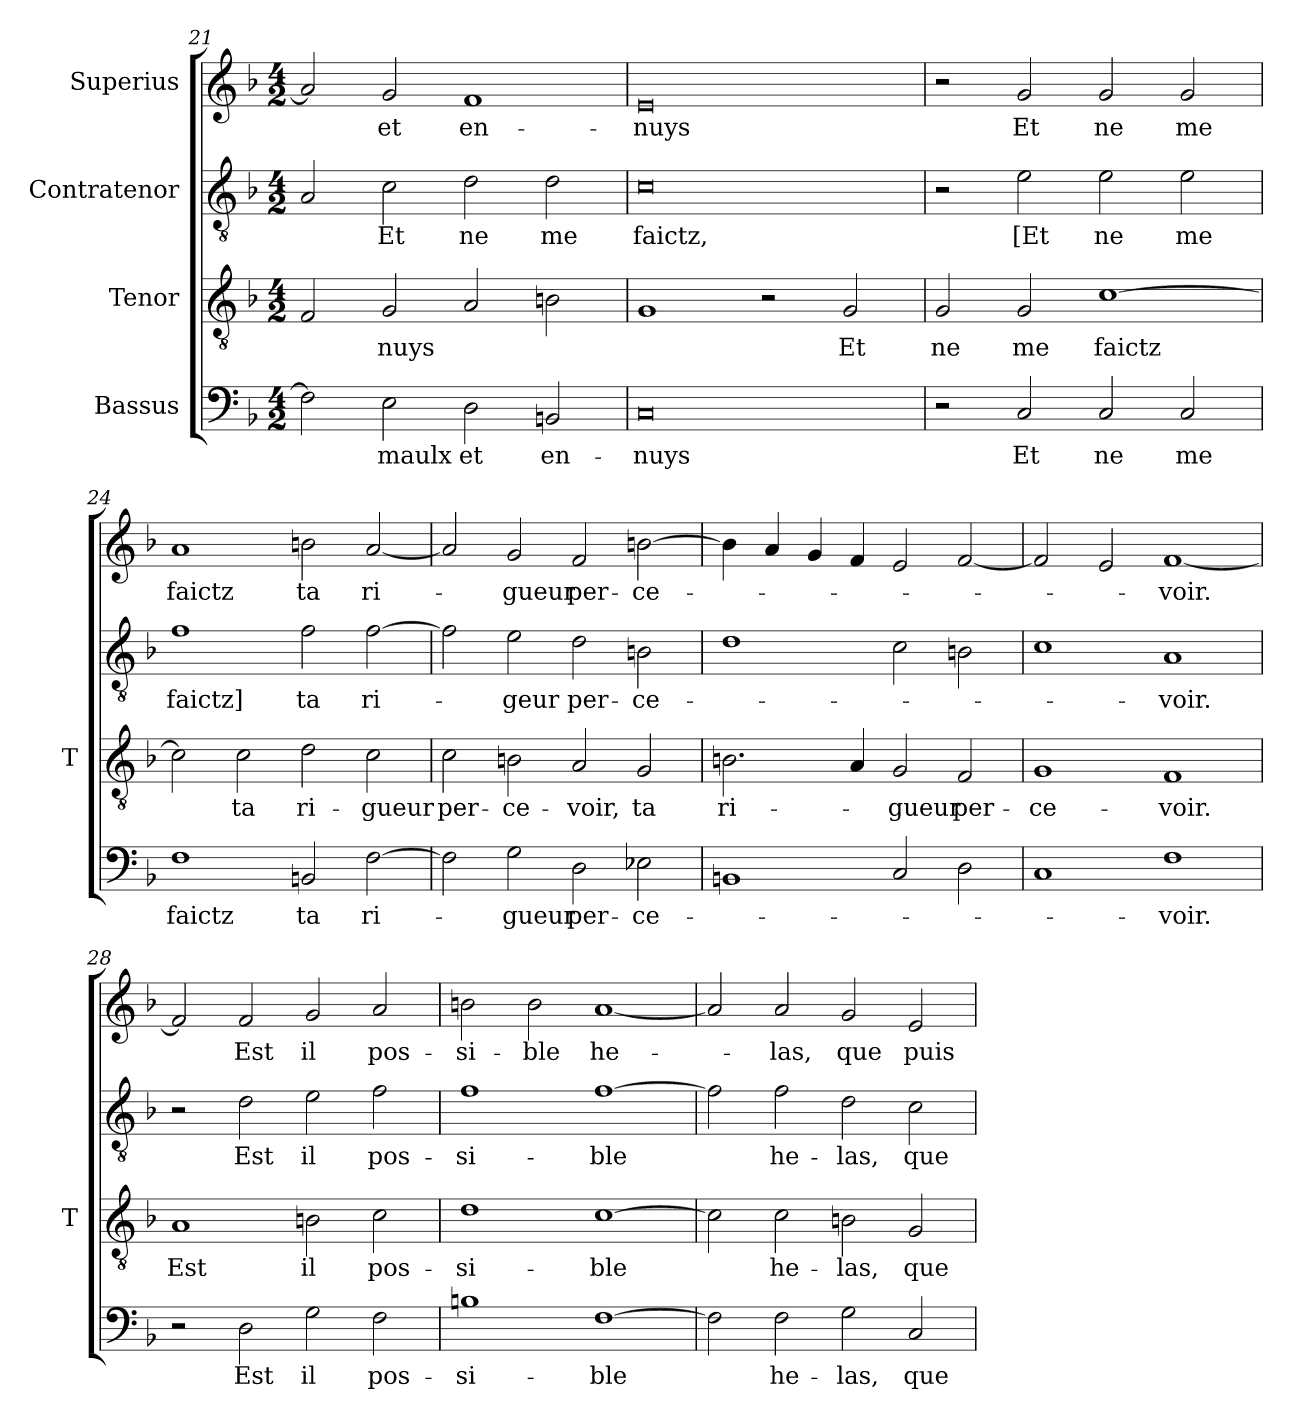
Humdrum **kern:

**kern	**text	**kern	**text	**kern	**text	**kern	**text
*part4	*part4	*part3	*part3	*part2	*part2	*part1	*part1
*staff4	*staff4	*staff3	*staff3	*staff2	*staff2	*staff1	*staff1
*I"Bassus	*	*I"Tenor	*	*I"Contratenor	*	*I"Superius	*
*	*	*I'T	*	*	*	*	*
*clefF4	*	*clefGv2	*	*clefGv2	*	*clefG2	*
*k[b-]	*	*k[b-]	*	*k[b-]	*	*k[b-]	*
*M4/2	*	*M4/2	*	*M4/2	*	*M4/2	*
=21	=21	=21	=21	=21	=21	=21	=21
2F]	.	2F	.	2A	.	2a]	.
2E	-maulx	2G	-nuys	2c	-Et	2g	-et
2D	-et	2A	.	2d	-ne	1f	en-
2BB	en-	2B	.	2d	-me	.	.
=22	=22	=22	=22	=22	=22	=22	=22
0C	-nuys	1G	.	0c	-faictz,	0e	-nuys
.	.	2r	.	.	.	.	.
.	.	2G	-Et	.	.	.	.
=23	=23	=23	=23	=23	=23	=23	=23
2r	.	2G	-ne	2r	.	2r	.
2C	-Et	2G	-me	2e	-[Et	2g	-Et
2C	-ne	[1c	-faictz	2e	-ne	2g	-ne
2C	-me	.	.	2e	-me	2g	-me
=24	=24	=24	=24	=24	=24	=24	=24
1F	-faictz	2c]	.	1f	-faictz]	1a	-faictz
.	.	2c	-ta	.	.	.	.
2BB	-ta	2d	ri-	2f	-ta	2b	-ta
[2F	ri-	2c	-gueur	[2f	ri-	[2a	ri-
=25	=25	=25	=25	=25	=25	=25	=25
2F]	.	2c	per-	2f]	.	2a]	.
2G	-gueur	2B	ce-	2e	-geur	2g	-gueur
2D	per-	2A	-voir,	2d	per-	2f	per-
2E-X	ce-	2G	-ta	2B	ce-	[2b	ce-
=26	=26	=26	=26	=26	=26	=26	=26
1BB	.	2.B	ri-	1d	.	4b]	.
.	.	.	.	.	.	4a	.
.	.	.	.	.	.	4g	.
.	.	4A	.	.	.	4f	.
2C	.	2G	-gueur	2c	.	2e	.
2D	.	2F	per-	2B	.	[2f	.
=27	=27	=27	=27	=27	=27	=27	=27
1C	.	1G	ce-	1c	.	2f]	.
.	.	.	.	.	.	2e	.
1F	-voir.	1F	-voir.	1A	-voir.	[1f	-voir.
=28	=28	=28	=28	=28	=28	=28	=28
2r	.	1A	-Est	2r	.	2f]	.
2D	-Est	.	.	2d	-Est	2f	-Est
2G	-il	2B	-il	2e	-il	2g	-il
2F	pos-	2c	pos-	2f	pos-	2a	pos-
=29	=29	=29	=29	=29	=29	=29	=29
1B	si-	1d	si-	1f	si-	2b	si-
.	.	.	.	.	.	2b	-ble
[1F	-ble	[1c	-ble	[1f	-ble	[1a	he-
=30	=30	=30	=30	=30	=30	=30	=30
2F]	.	2c]	.	2f]	.	2a]	.
2F	he-	2c	he-	2f	he-	2a	-las,
2G	-las,	2B	-las,	2d	-las,	2g	-que
2C	-que	2G	-que	2c	-que	2e	puis-
=	=	=	=	=	=	=	=
*-	*-	*-	*-	*-	*-	*-	*-
